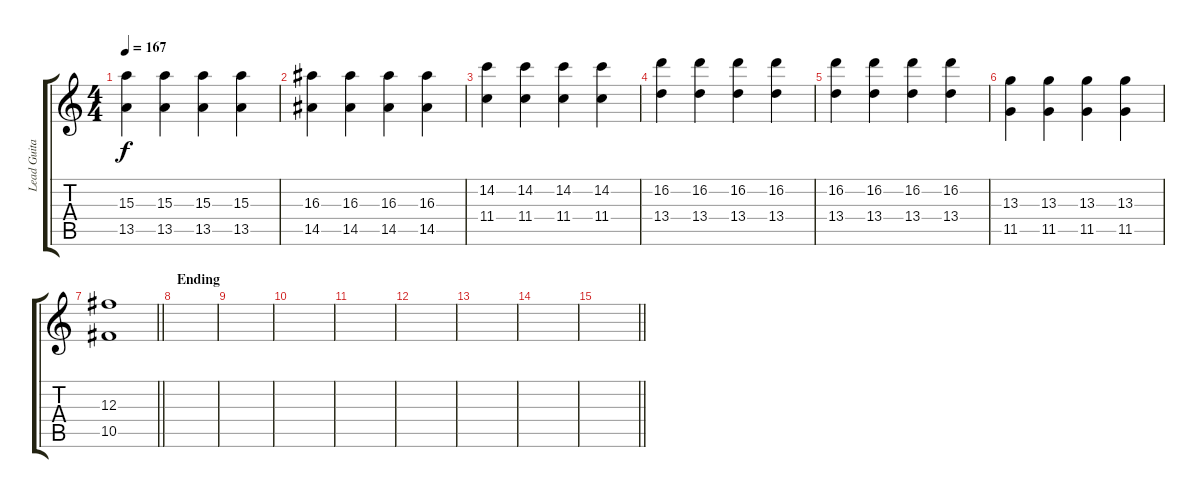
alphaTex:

\track ("Lead Guitar" "Lead Guita") {instrument distortionguitar}
\staff {score tabs}
\tuning (Eb4 Bb3 Gb3 Db3 Ab2 Db2) {hide}
\ts (4 4)
\tempo 167
\clef g2
\ks c
(15.3 13.5).4{dy f} (15.3 13.5).4 (15.3 13.5).4 (15.3 13.5).4 |
(16.3 14.5).4 (16.3 14.5).4 (16.3 14.5).4 (16.3 14.5).4 |
(14.2 11.4).4 (14.2 11.4).4 (14.2 11.4).4 (14.2 11.4).4 |
(16.2 13.4).4 (16.2 13.4).4 (16.2 13.4).4 (16.2 13.4).4 |
(16.2 13.4).4 (16.2 13.4).4 (16.2 13.4).4 (16.2 13.4).4 |
(13.3 11.5).4 (13.3 11.5).4 (13.3 11.5).4 (13.3 11.5).4 |
\barLineRight lightlight
(12.3 10.5).1 |
\section ("" "Ending")
|
|
|
|
|
|
|
\barLineRight lightlight
